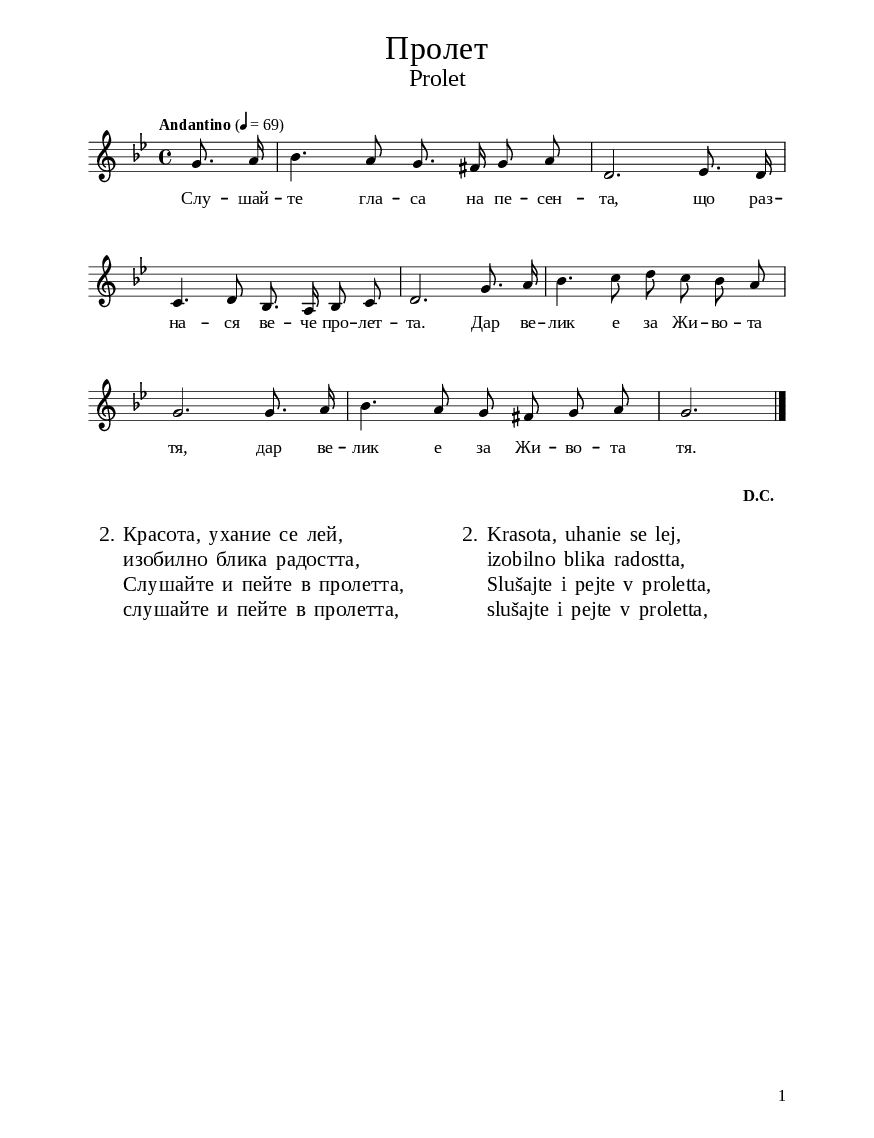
\version "2.24.2"

% include paper part and global functions
\include "include/globals.ily"

\bookpart {
  \label #'ref118_2
  \tocItem \markup "Пролет – Prolet"
  \include "include/bookpart-paper.ily"
  \score {
    \include "include/score-layout.ily"

    \new Voice \absolute{
      \clef treble
      \key g \minor
      \time 4/4
      \tempoFunc "Andantino" 4 "69"
      \autoBeamOff
      \partial 4
      g'8. a'16 | bes'4. a'8 g'8. fis'16 g'8 a'8 | d'2. es'8. d'16 | \break

      c'4. d'8 bes8. a16 bes8 c'8  d'2. g'8. a'16 | bes'4. c''8 d''8 c''8 bes'8 a'8 |\break |

      g'2. g'8. a'16 | bes'4. a'8 g'8 fis'8 g'8 a'8 | g'2. \bar "|."
    }

    \addlyrics {
      Слу  --  шай  --
      те   гла  --  са   на   пе  --  сен  --  та,   що   раз  --  на  --
      ся   ве  --  че   про  --  лет  --  та.   Дар   ве  --  лик   е
      за   Жи  --  во  --  та   тя,   дар   ве  --  лик   е   за   Жи  --
      во  -- та тя.
    }

    \header {
      title = \titleFunc "Пролет" "Prolet"
    }

    \midi{}

  } % score

  \markup \dc-one "D.C."

  \markup \fontsize #bgCoupletFontSize {
    \hspace #1
    \override #`(baseline-skip . ,bgCoupletBaselineSkip)
    \column {
      \line { 2. Красота, ухание се лей,  }
      \line {   "   "  изобилно блика радостта,}
      \line {   "   " Слушайте и пейте в пролетта, }
      \line {   "   " слушайте и пейте в пролетта, }
    }

    \hspace #5
    \override #`(baseline-skip . ,bgCoupletBaselineSkip)
    \column {
      \line { 2. Krasota, uhanie se lej,  }
      \line {   "   "  izobilno blika radostta,}
      \line {   "   " Slušajte i pejte v proletta, }
      \line {   "   " slušajte i pejte v proletta, }
    } %column
  } % markup

\markup \empty-two

  % include foreign translation(s) of the song
  

} % bookpart
